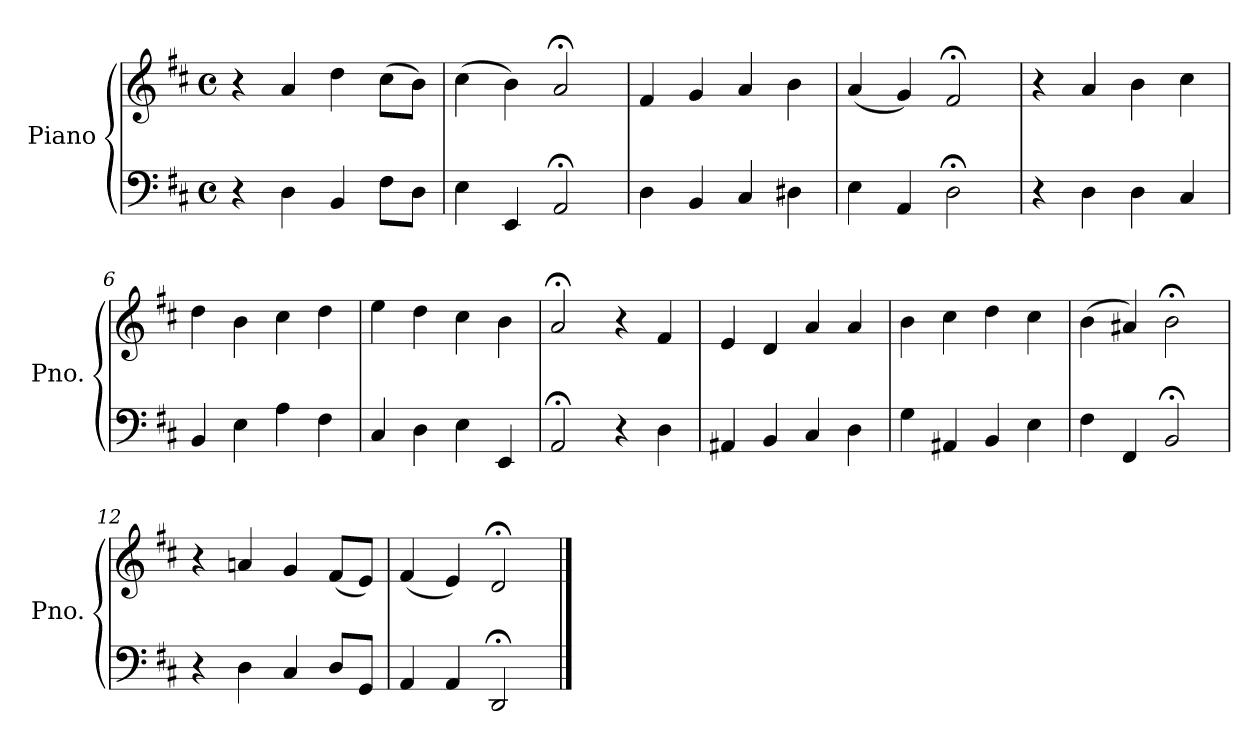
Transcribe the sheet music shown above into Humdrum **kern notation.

**kern	**kern
*part1	*part1
*staff2	*staff1
*I"Piano	*
*I'Pno.	*
*clefF4	*clefG2
*k[f#c#]	*k[f#c#]
*M4/4	*M4/4
*met(c)	*met(c)
=1	=1
4r	4r
4D\	4a/
4BB/	4dd\
8F#\L	(8cc#\L
8D\J	8b\J)
=2	=2
4E\	(4cc#\
4EE/	4b\)
2AA;</	2a;</
=3	=3
4D\	4f#/
4BB/	4g/
4C#/	4a/
4D#X\	4b\
=4	=4
4E\	(4a/
4AA/	4g/)
2D;<\	2f#;</
=5	=5
4r	4r
4D\	4a/
4D\	4b\
4C#/	4cc#\
=6	=6
4BB/	4dd\
4E\	4b\
4A\	4cc#\
4F#\	4dd\
=7	=7
4C#/	4ee\
4D\	4dd\
4E\	4cc#\
4EE/	4b\
!!LO:LB:g=z
=8	=8
2AA;</	2a;</
4r	4r
4D\	4f#/
=9	=9
4AA#X/	4e/
4BB/	4d/
4C#/	4a/
4D\	4a/
=10	=10
4G\	4b\
4AA#X/	4cc#\
4BB/	4dd\
4E\	4cc#\
=11	=11
4F#\	(4b\
4FF#/	4a#X/)
2BB;</	2b;<\
=12	=12
4r	4r
4D\	4an/
4C#/	4g/
8D/L	(8f#/L
8GG/J	8e/J)
=13	=13
4AA/	(4f#/
4AA/	4e/)
2DD;</	2d;</
==	==
*-	*-
